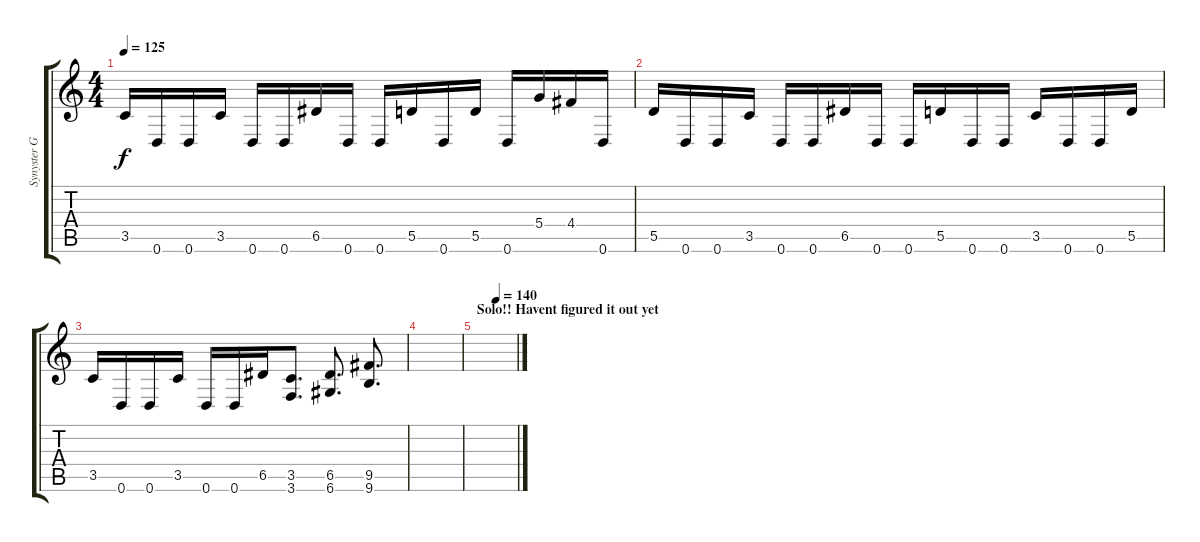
\track ("Synyster Gates " "Synyster G") {instrument distortionguitar}
\staff {score tabs}
\tuning (E4 B3 G3 D3 A2 D2) {hide}
\ts (4 4)
\tempo 125
\clef g2
\ks c
3.5.16{dy f} 0.6.16 0.6.16 3.5.16 0.6.16 0.6.16 6.5.16 0.6.16 0.6.16 5.5.16 0.6.16 5.5.16 0.6.16 5.4.16 4.4.16 0.6.16 |
5.5.16 0.6.16 0.6.16 3.5.16 0.6.16 0.6.16 6.5.16 0.6.16 0.6.16 5.5.16 0.6.16 0.6.16 3.5.16 0.6.16 0.6.16 5.5.16 |
3.5.16 0.6.16 0.6.16 3.5.16 0.6.16 0.6.16 6.5.16 (3.5 3.6).8{d} (6.5 6.6).8{d} (9.5 9.6).8{d} |
|
\section ("" "Solo!! Havent figured it out yet")
\tempo (140 0.5)
